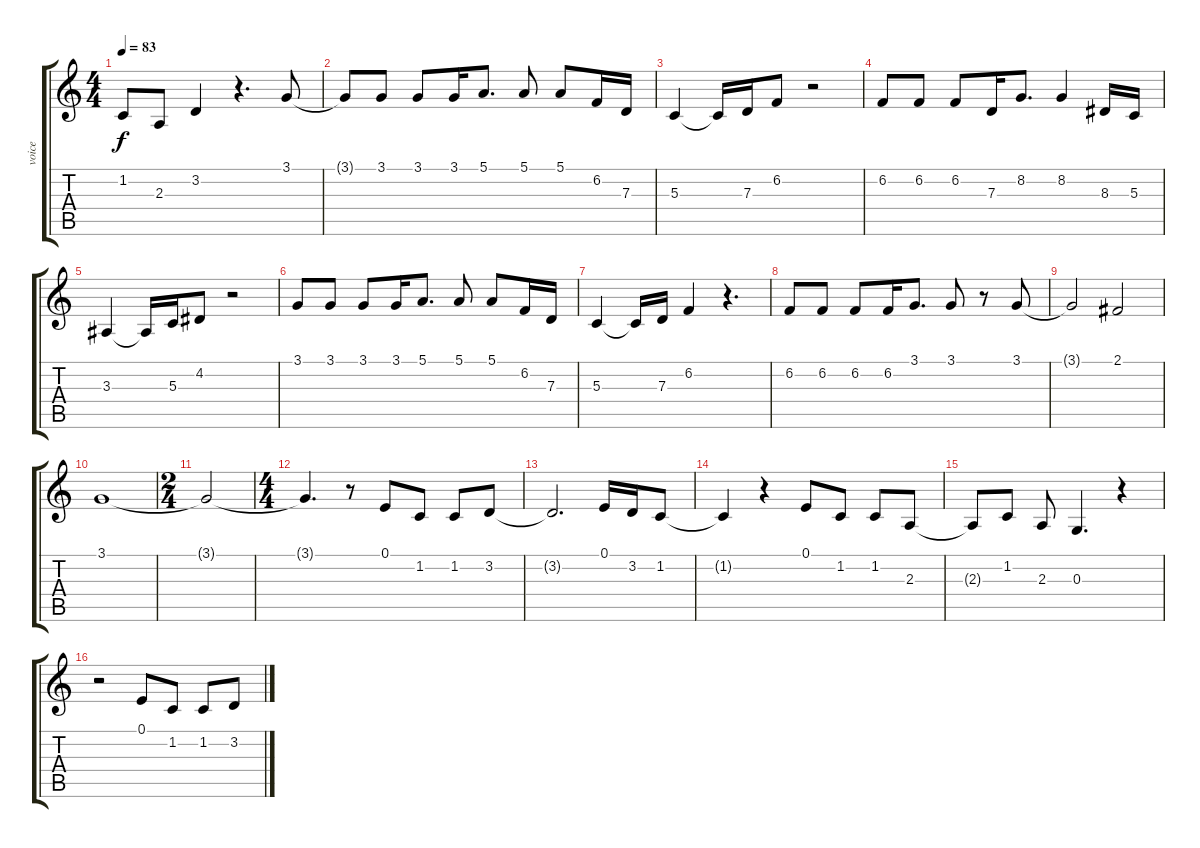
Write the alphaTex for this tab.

\track ("voice" "voice") {instrument lead2sawtooth}
\staff {score tabs}
\tuning (E4 B3 G3 D3 A2 E2) {hide}
\ts (4 4)
\tempo 83
\clef g2
\ks c
1.2{t}.8{dy f} 2.3.8 3.2.4 r.4{d} 3.1.8 |
3.1{t}.8 3.1.8 3.1.8 3.1.16 5.1.8{d} 5.1.8 5.1.8 6.2.16 7.3.16 |
5.3.4 5.3{t}.16 7.3.16 6.2.8 r.2 |
6.2.8 6.2.8 6.2.8 7.3.16 8.2.8{d} 8.2.4 8.3.16 5.3.16 |
3.3.4 3.3{t}.16 5.3.16 4.2.8 r.2 |
3.1.8 3.1.8 3.1.8 3.1.16 5.1.8{d} 5.1.8 5.1.8 6.2.16 7.3.16 |
5.3.4 5.3{t}.16 7.3.16 6.2.4 r.4{d} |
6.2.8 6.2.8 6.2.8 6.2.16 3.1.8{d} 3.1.8 r.8 3.1.8 |
3.1{t}.2 2.1.2 |
3.1.1 |
\ts (2 4)
3.1{t}.2 |
\ts (4 4)
3.1{t}.4{d} r.8 0.1.8 1.2.8 1.2.8 3.2.8 |
3.2{t}.2{d} 0.1.16 3.2.16 1.2.8 |
1.2{t}.4 r.4 0.1.8 1.2.8 1.2.8 2.3.8 |
2.3{t}.8 1.2.8 2.3.8 0.3.4{d} r.4 |
r.2 0.1.8 1.2.8 1.2.8 3.2.8
